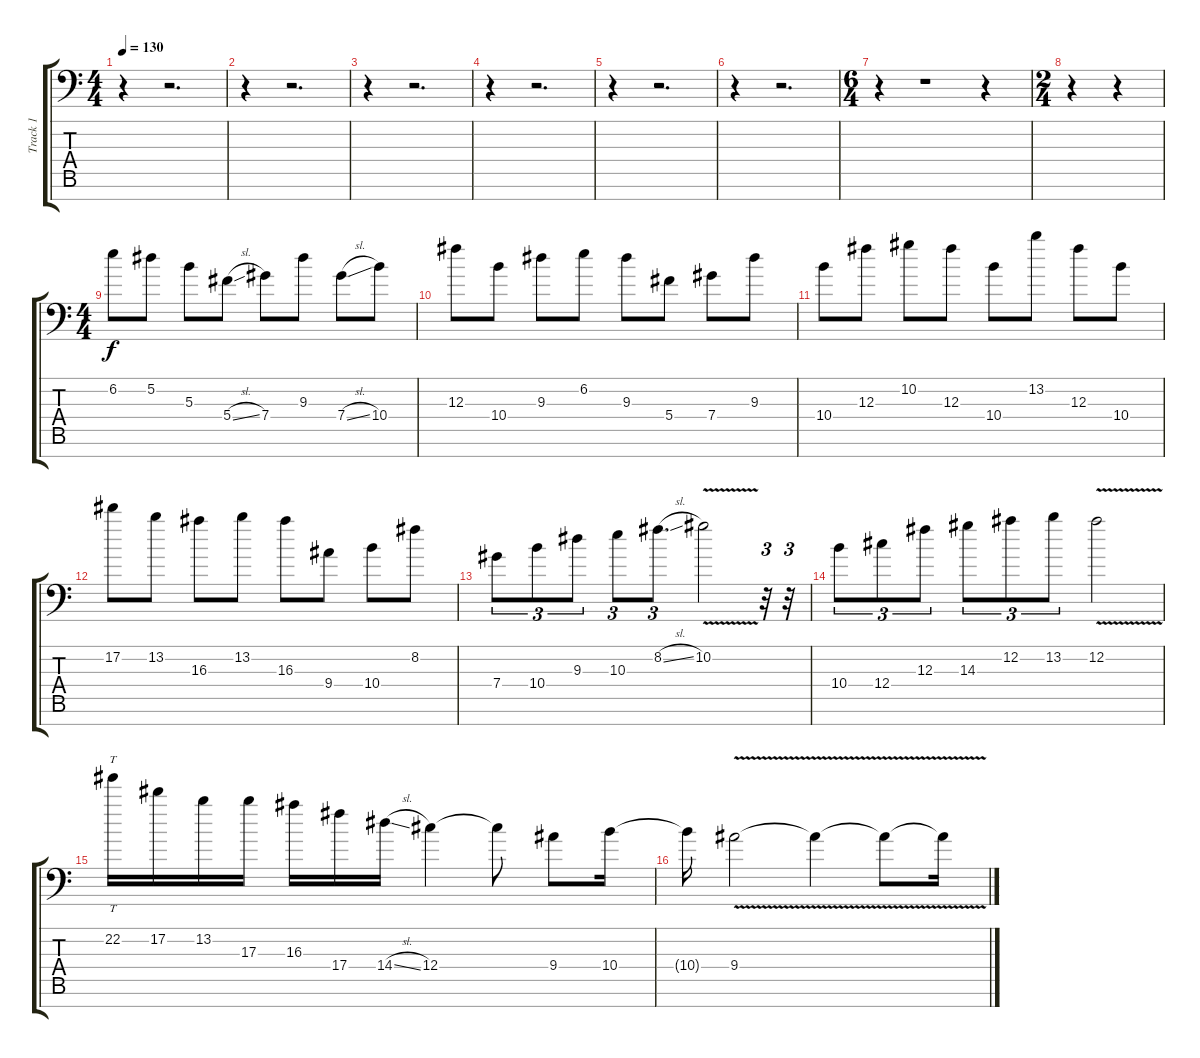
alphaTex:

\track ("Track 1" "Track 1") {instrument acousticguitarsteel}
\staff {score tabs}
\tuning (Eb4 Bb3 Gb3 Db3 Ab2 Eb2 Ab1) {hide}
\ts (4 4)
\tempo 130
\clef f4
\ks c
r.4{dy f} r.2{d} |
r.4 r.2{d} |
r.4 r.2{d} |
r.4 r.2{d} |
r.4 r.2{d} |
r.4 r.2{d} |
\ts (6 4)
r.4 r.1 r.4 |
\ts (2 4)
r.4 r.4 |
\ts (4 4)
6.2.8 5.2.8 5.3.8 5.4{sl}.8 7.4.8 9.3.8 7.4{sl}.8 10.4.8 |
12.3.8 10.4.8 9.3.8 6.2.8 9.3.8 5.4.8 7.4.8 9.3.8 |
10.4.8 12.3.8 10.2.8 12.3.8 10.4.8 13.2.8 12.3.8 10.4.8 |
17.2.8 13.2.8 16.3.8 13.2.8 16.3.8 9.4.8 10.4.8 8.2.8 |
7.4.8{tu (3 2)} 10.4.8{tu (3 2)} 9.3.8{tu (3 2)} 10.3.8{tu (3 2)} 8.2{sl}.8{d tu (3 2)} 10.2{v}.2 r.32{tu (3 2)} r.32{tu (3 2)} |
10.4.8{tu (3 2)} 12.4.8{tu (3 2)} 12.3.8{tu (3 2)} 14.3.8{tu (3 2)} 12.2.8{tu (3 2)} 13.2.8{tu (3 2)} 12.2{v}.2 |
22.2.16{tt} 17.2.16 13.2.16 17.3.16 16.3.16 17.4.16 14.4{sl}.16 12.4.4 12.4{t}.8 9.4.8 10.4.16 |
10.4{t}.16 9.4{v}.2 9.4{v t}.4 9.4{v t}.8 9.4{v t}.16
